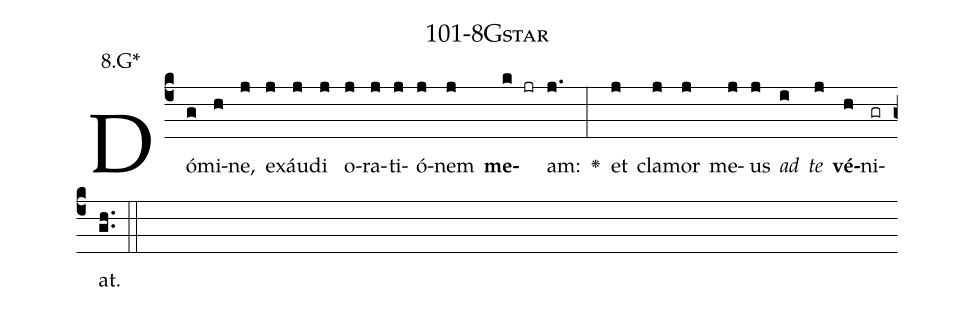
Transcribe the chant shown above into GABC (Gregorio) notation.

name: 101-8Gstar;
annotation: 8.G*;
%%
(c4)Dó(g)mi(h)ne,(j) ex(j)áu(j)di(j) o(j)ra(j)ti(j)ó(j)nem(j) <b>me</b>(k jr)am:(j.) <v>\greheightstar</v>(:) et(j) cla(j)mor(j) me(j)us(j) <i>ad</i>(i) <i>te</i>(j) <b>vé</b>(h)ni(gr)at.(gh..) (::)


%E(j) u(j) o(i) u(j) a(h) e.(gh..) (::)
